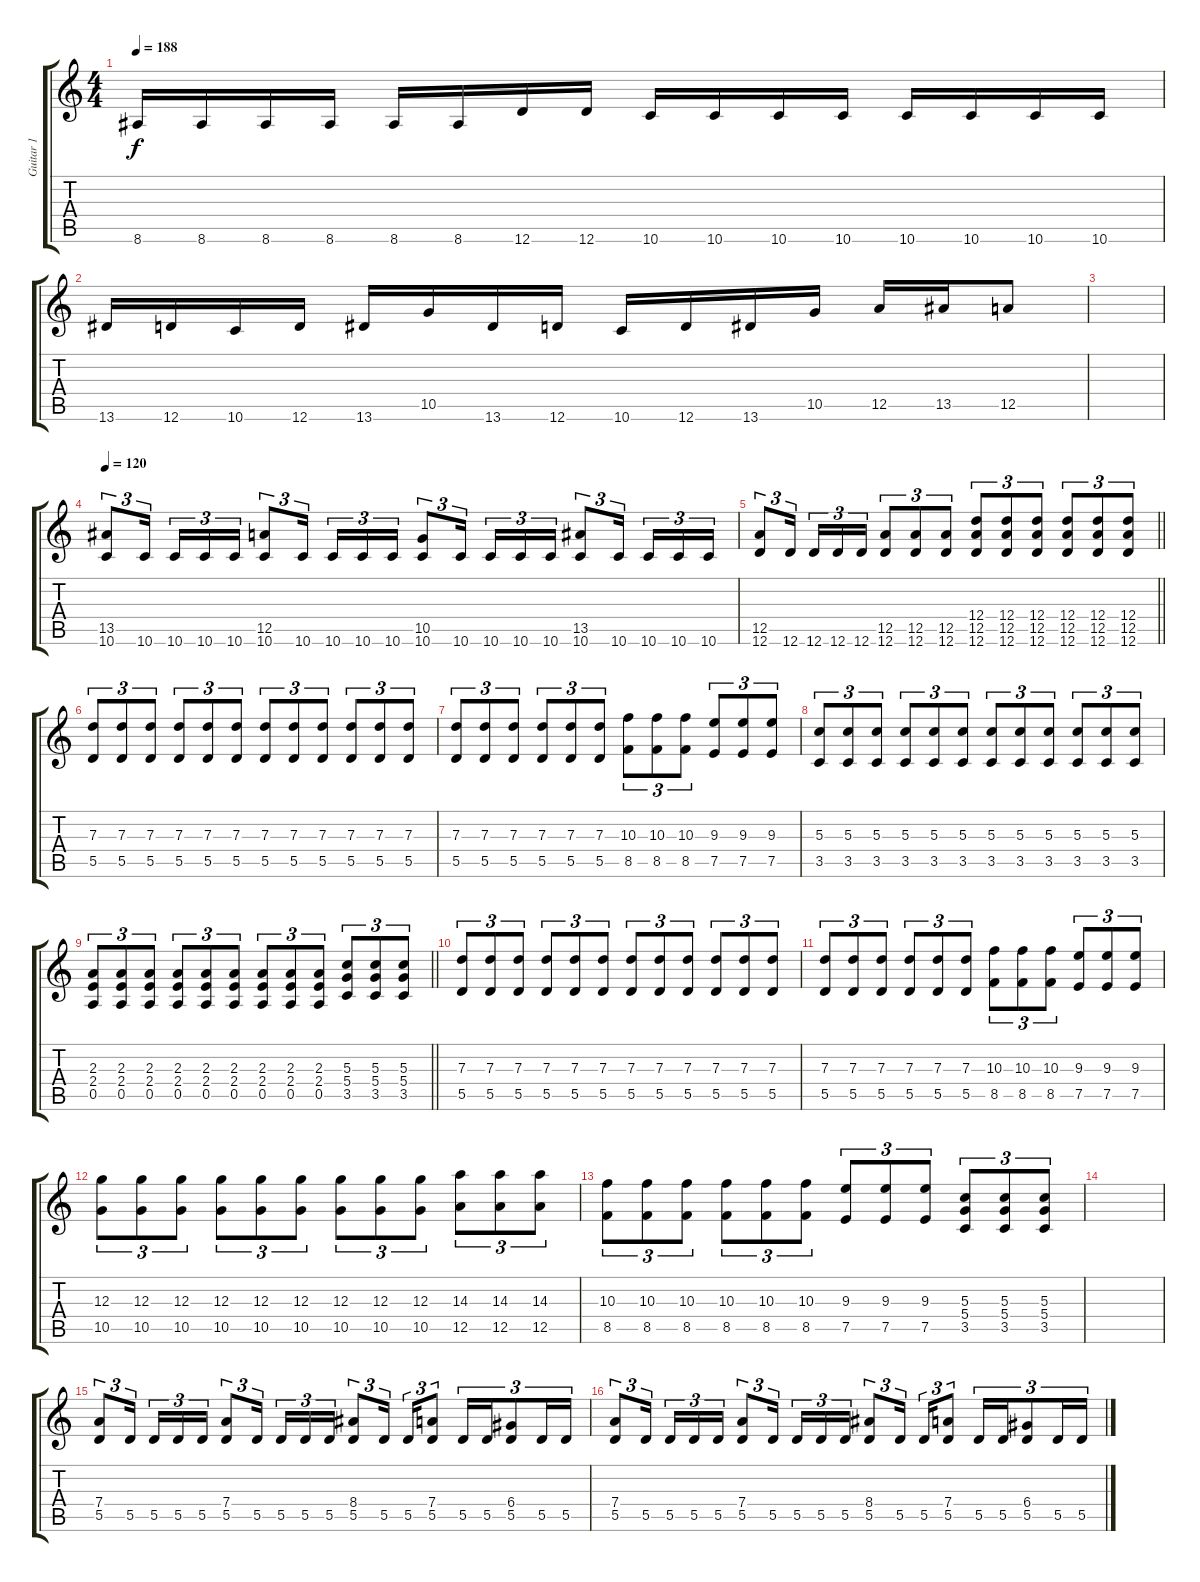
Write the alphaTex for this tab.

\track ("Guitar 1" "Guitar 1") {instrument distortionguitar}
\staff {score tabs}
\tuning (E4 B3 G3 D3 A2 D2) {hide}
\ts (4 4)
\tempo 188
\clef g2
\ks c
8.6.16{dy f} 8.6.16 8.6.16 8.6.16 8.6.16 8.6.16 12.6.16 12.6.16 10.6.16 10.6.16 10.6.16 10.6.16 10.6.16 10.6.16 10.6.16 10.6.16 |
13.6.16 12.6.16 10.6.16 12.6.16 13.6.16 10.5.16 13.6.16 12.6.16 10.6.16 12.6.16 13.6.16 10.5.16 12.5.16 13.5.16 12.5.8 |
|
\tempo 120
(13.5 10.6).8{tu (3 2)} 10.6.16{tu (3 2) beam splitsecondary} 10.6.16{tu (3 2)} 10.6.16{tu (3 2)} 10.6.16{tu (3 2)} (12.5 10.6).8{tu (3 2)} 10.6.16{tu (3 2) beam splitsecondary} 10.6.16{tu (3 2)} 10.6.16{tu (3 2)} 10.6.16{tu (3 2)} (10.5 10.6).8{tu (3 2)} 10.6.16{tu (3 2) beam splitsecondary} 10.6.16{tu (3 2)} 10.6.16{tu (3 2)} 10.6.16{tu (3 2)} (13.5 10.6).8{tu (3 2)} 10.6.16{tu (3 2) beam splitsecondary} 10.6.16{tu (3 2)} 10.6.16{tu (3 2)} 10.6.16{tu (3 2)} |
\barLineRight lightlight
(12.5 12.6).8{tu (3 2)} 12.6.16{tu (3 2) beam splitsecondary} 12.6.16{tu (3 2)} 12.6.16{tu (3 2)} 12.6.16{tu (3 2)} (12.5 12.6).8{tu (3 2)} (12.5 12.6).8{tu (3 2)} (12.5 12.6).8{tu (3 2)} (12.4 12.5 12.6).8{tu (3 2)} (12.4 12.5 12.6).8{tu (3 2)} (12.4 12.5 12.6).8{tu (3 2)} (12.4 12.5 12.6).8{tu (3 2)} (12.4 12.5 12.6).8{tu (3 2)} (12.4 12.5 12.6).8{tu (3 2)} |
(7.3 5.5).8{tu (3 2)} (7.3 5.5).8{tu (3 2)} (7.3 5.5).8{tu (3 2)} (7.3 5.5).8{tu (3 2)} (7.3 5.5).8{tu (3 2)} (7.3 5.5).8{tu (3 2)} (7.3 5.5).8{tu (3 2)} (7.3 5.5).8{tu (3 2)} (7.3 5.5).8{tu (3 2)} (7.3 5.5).8{tu (3 2)} (7.3 5.5).8{tu (3 2)} (7.3 5.5).8{tu (3 2)} |
(7.3 5.5).8{tu (3 2)} (7.3 5.5).8{tu (3 2)} (7.3 5.5).8{tu (3 2)} (7.3 5.5).8{tu (3 2)} (7.3 5.5).8{tu (3 2)} (7.3 5.5).8{tu (3 2)} (10.3 8.5).8{tu (3 2)} (10.3 8.5).8{tu (3 2)} (10.3 8.5).8{tu (3 2)} (9.3 7.5).8{tu (3 2)} (9.3 7.5).8{tu (3 2)} (9.3 7.5).8{tu (3 2)} |
(5.3 3.5).8{tu (3 2)} (5.3 3.5).8{tu (3 2)} (5.3 3.5).8{tu (3 2)} (5.3 3.5).8{tu (3 2)} (5.3 3.5).8{tu (3 2)} (5.3 3.5).8{tu (3 2)} (5.3 3.5).8{tu (3 2)} (5.3 3.5).8{tu (3 2)} (5.3 3.5).8{tu (3 2)} (5.3 3.5).8{tu (3 2)} (5.3 3.5).8{tu (3 2)} (5.3 3.5).8{tu (3 2)} |
\barLineRight lightlight
(2.3 2.4 0.5).8{tu (3 2)} (2.3 2.4 0.5).8{tu (3 2)} (2.3 2.4 0.5).8{tu (3 2)} (2.3 2.4 0.5).8{tu (3 2)} (2.3 2.4 0.5).8{tu (3 2)} (2.3 2.4 0.5).8{tu (3 2)} (2.3 2.4 0.5).8{tu (3 2)} (2.3 2.4 0.5).8{tu (3 2)} (2.3 2.4 0.5).8{tu (3 2)} (5.3 5.4 3.5).8{tu (3 2)} (5.3 5.4 3.5).8{tu (3 2)} (5.3 5.4 3.5).8{tu (3 2)} |
(7.3 5.5).8{tu (3 2)} (7.3 5.5).8{tu (3 2)} (7.3 5.5).8{tu (3 2)} (7.3 5.5).8{tu (3 2)} (7.3 5.5).8{tu (3 2)} (7.3 5.5).8{tu (3 2)} (7.3 5.5).8{tu (3 2)} (7.3 5.5).8{tu (3 2)} (7.3 5.5).8{tu (3 2)} (7.3 5.5).8{tu (3 2)} (7.3 5.5).8{tu (3 2)} (7.3 5.5).8{tu (3 2)} |
(7.3 5.5).8{tu (3 2)} (7.3 5.5).8{tu (3 2)} (7.3 5.5).8{tu (3 2)} (7.3 5.5).8{tu (3 2)} (7.3 5.5).8{tu (3 2)} (7.3 5.5).8{tu (3 2)} (10.3 8.5).8{tu (3 2)} (10.3 8.5).8{tu (3 2)} (10.3 8.5).8{tu (3 2)} (9.3 7.5).8{tu (3 2)} (9.3 7.5).8{tu (3 2)} (9.3 7.5).8{tu (3 2)} |
(12.3 10.5).8{tu (3 2)} (12.3 10.5).8{tu (3 2)} (12.3 10.5).8{tu (3 2)} (12.3 10.5).8{tu (3 2)} (12.3 10.5).8{tu (3 2)} (12.3 10.5).8{tu (3 2)} (12.3 10.5).8{tu (3 2)} (12.3 10.5).8{tu (3 2)} (12.3 10.5).8{tu (3 2)} (14.3 12.5).8{tu (3 2)} (14.3 12.5).8{tu (3 2)} (14.3 12.5).8{tu (3 2)} |
(10.3 8.5).8{tu (3 2)} (10.3 8.5).8{tu (3 2)} (10.3 8.5).8{tu (3 2)} (10.3 8.5).8{tu (3 2)} (10.3 8.5).8{tu (3 2)} (10.3 8.5).8{tu (3 2)} (9.3 7.5).8{tu (3 2)} (9.3 7.5).8{tu (3 2)} (9.3 7.5).8{tu (3 2)} (5.3 5.4 3.5).8{tu (3 2)} (5.3 5.4 3.5).8{tu (3 2)} (5.3 5.4 3.5).8{tu (3 2)} |
|
(7.4 5.5).8{tu (3 2)} 5.5.16{tu (3 2) beam splitsecondary} 5.5.16{tu (3 2)} 5.5.16{tu (3 2)} 5.5.16{tu (3 2)} (7.4 5.5).8{tu (3 2)} 5.5.16{tu (3 2) beam splitsecondary} 5.5.16{tu (3 2)} 5.5.16{tu (3 2)} 5.5.16{tu (3 2)} (8.4 5.5).8{tu (3 2)} 5.5.16{tu (3 2) beam splitsecondary} 5.5.16{tu (3 2)} (7.4 5.5).8{tu (3 2)} 5.5.16{tu (3 2)} 5.5.16{tu (3 2)} (6.4 5.5).8{tu (3 2)} 5.5.16{tu (3 2)} 5.5.16{tu (3 2)} |
(7.4 5.5).8{tu (3 2)} 5.5.16{tu (3 2) beam splitsecondary} 5.5.16{tu (3 2)} 5.5.16{tu (3 2)} 5.5.16{tu (3 2)} (7.4 5.5).8{tu (3 2)} 5.5.16{tu (3 2) beam splitsecondary} 5.5.16{tu (3 2)} 5.5.16{tu (3 2)} 5.5.16{tu (3 2)} (8.4 5.5).8{tu (3 2)} 5.5.16{tu (3 2) beam splitsecondary} 5.5.16{tu (3 2)} (7.4 5.5).8{tu (3 2)} 5.5.16{tu (3 2)} 5.5.16{tu (3 2)} (6.4 5.5).8{tu (3 2)} 5.5.16{tu (3 2)} 5.5.16{tu (3 2)}
